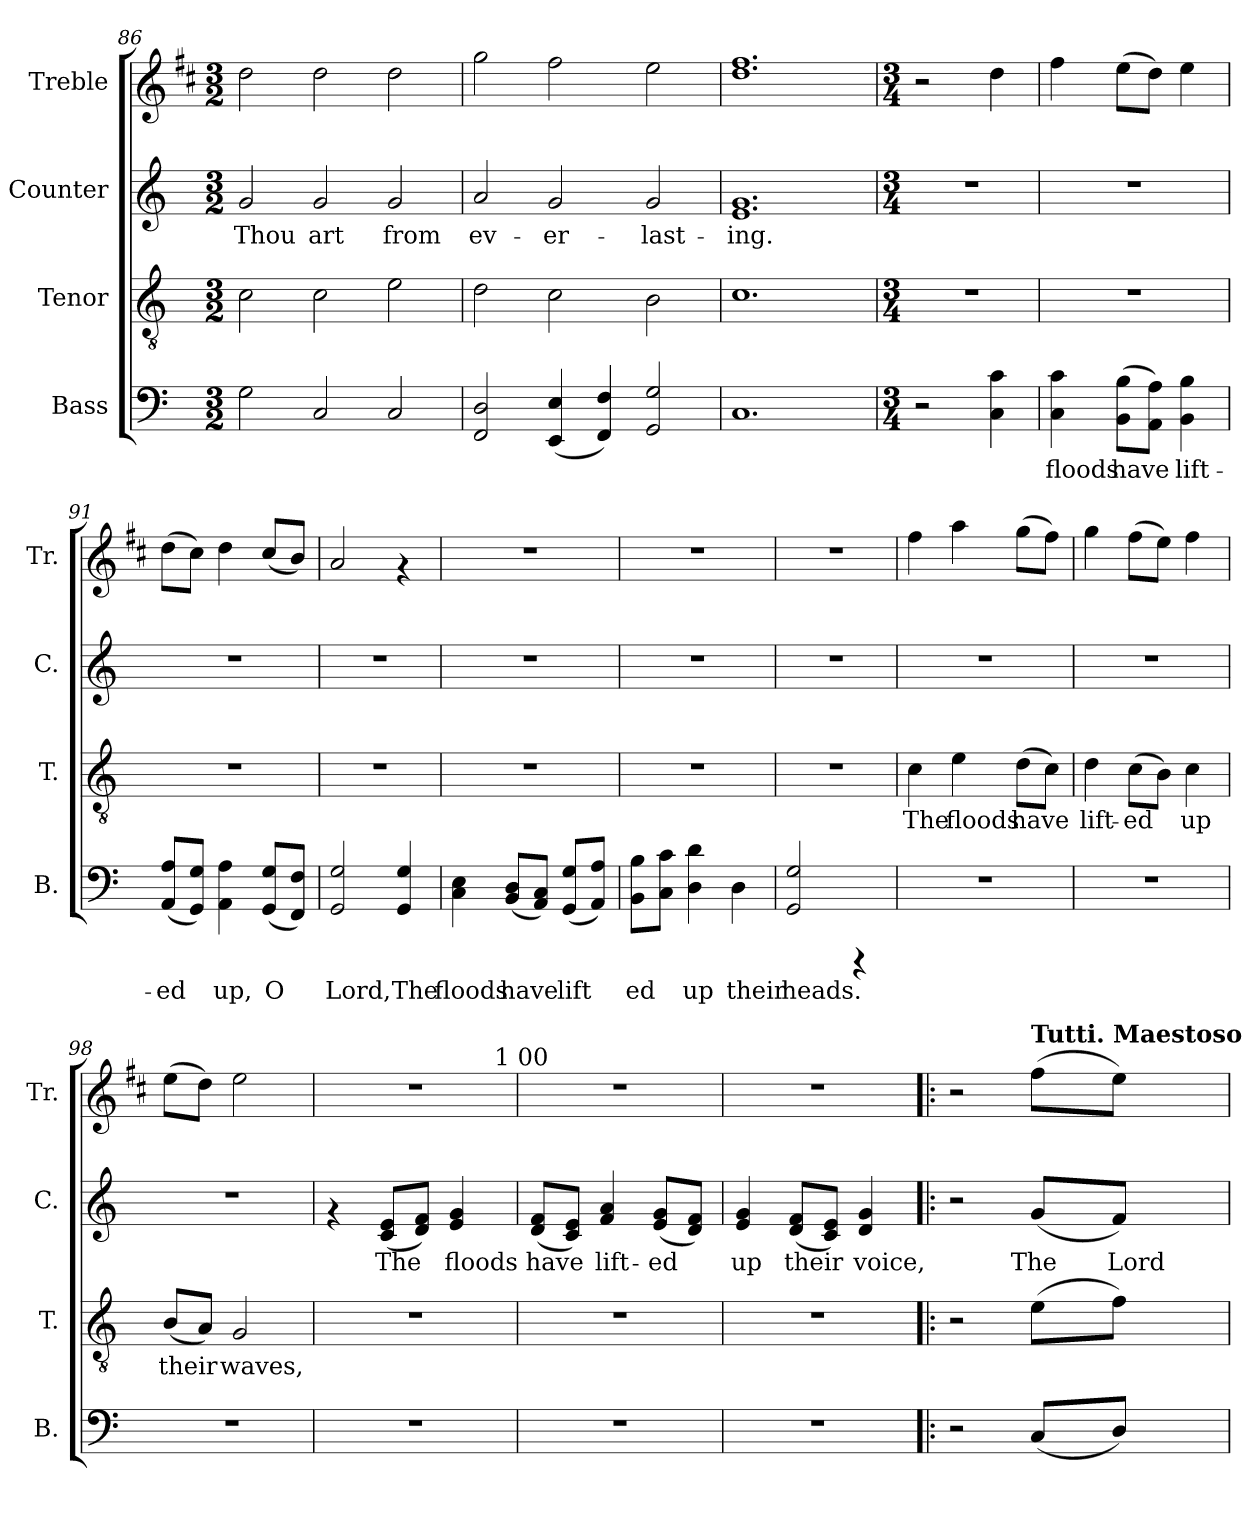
**kern	**text	**kern	**text	**kern	**text	**kern
*part4	*part4	*part3	*part3	*part2	*part2	*part1
*staff4	*staff4	*staff3	*staff3	*staff2	*staff2	*staff1
*I"Bass	*	*I"Tenor	*	*I"Counter	*	*I"Treble
*I'B.	*	*I'T.	*	*I'C.	*	*I'Tr.
*clefF4	*	*clefGv2	*	*clefG2	*	*clefG2
*	*	*	*	*	*	*ITrd1c2
*k[]	*	*k[]	*	*k[]	*	*k[]
*C:	*	*C:	*	*C:	*	*C:
*M3/2	*	*M3/2	*	*M3/2	*	*M3/2
=86	=86	=86	=86	=86	=86	=86
!	!LO:LY:b:cj	!	!LO:LY:b:cj	!	!LO:LY:b:cj	!
2G\	.	2c\	.	2g/	Thou	2cc\
!	!LO:LY:b:cj	!	!LO:LY:b:cj	!	!LO:LY:b:cj	!
2C/	.	2c\	.	2g/	art	2cc\
!	!LO:LY:b:cj	!	!LO:LY:b:cj	!	!LO:LY:b:cj	!
2C/	.	2e\	.	2g/	from	2cc\
=87	=87	=87	=87	=87	=87	=87
!	!LO:LY:b:cj	!	!LO:LY:b:cj	!	!LO:LY:b:cj	!
2D/ 2FF/	.	2d\	.	2a/	ev-	2ff\
!	!LO:LY:b:cj	!	!LO:LY:b:cj	!	!LO:LY:b:cj	!
(<4E/ 4EE/	.	2c\	.	2g/	-er-	2ee\
!	!LO:LY:b:cj	!	!	!	!	!
4F/ 4FF/)	.	.	.	.	.	.
!	!LO:LY:b:cj	!	!LO:LY:b:cj	!	!LO:LY:b:cj	!
2G/ 2GG/	.	2B\	.	2g/	-last-	2dd\
=88	=88	=88	=88	=88	=88	=88
!	!LO:LY:b:cj	!	!LO:LY:b:cj	!	!LO:LY:b:cj	!
1.C	.	1.c	.	1.g 1.e	-ing.	1.ee 1.cc
=89	=89	=89	=89	=89	=89	=89
*M3/4	*	*M3/4	*	*M3/4	*	*M3/4
2r	.	2.r	.	2.r	.	2r
!	!LO:LY:b:cj	!	!	!	!	!
4c\ 4C\	.	.	.	.	.	4cc\
!!LO:PB:g=z
=90	=90	=90	=90	=90	=90	=90
!	!LO:LY:b:cj	!	!	!	!	!
4c\ 4C\	floods	2.r	.	2.r	.	4ee\
!	!LO:LY:b:cj	!	!	!	!	!
(>8B\ 8BB\L	have	.	.	.	.	(>8dd\L
!	!LO:LY:b:cj	!	!	!	!	!
8A\ 8AA\J)	.	.	.	.	.	8cc\J)
!	!LO:LY:b:cj	!	!	!	!	!
4B\ 4BB\	lift-	.	.	.	.	4dd\
=91	=91	=91	=91	=91	=91	=91
!	!LO:LY:b:cj	!	!	!	!	!
(<8A/ 8AA/L	-ed	2.r	.	2.r	.	(>8cc\L
!	!LO:LY:b:cj	!	!	!	!	!
8G/ 8GG/J)	.	.	.	.	.	8b\J)
!	!LO:LY:b:cj	!	!	!	!	!
4A\ 4AA\	up,	.	.	.	.	4cc\
!	!LO:LY:b:cj	!	!	!	!	!
(<8G/ 8GG/L	O	.	.	.	.	(<8b/L
!	!LO:LY:b:cj	!	!	!	!	!
8F/ 8FF/J)	.	.	.	.	.	8a/J)
=92	=92	=92	=92	=92	=92	=92
!	!LO:LY:b:cj	!	!	!	!	!
2G/ 2GG/	Lord,	2.r	.	2.r	.	2g/
!	!LO:LY:b:cj	!	!	!	!	!
4G/ 4GG/	The	.	.	.	.	4rf
=93	=93	=93	=93	=93	=93	=93
!	!LO:LY:b:cj	!	!	!	!	!
4E\ 4C\	floods	2.r	.	2.r	.	2.r
!	!LO:LY:b:cj	!	!	!	!	!
(<8D/ 8BB/L	have	.	.	.	.	.
!	!LO:LY:b:cj	!	!	!	!	!
8C/ 8AA/J)	.	.	.	.	.	.
!	!LO:LY:b:cj	!	!	!	!	!
(<8G/ 8GG/L	lift-	.	.	.	.	.
!	!LO:LY:b:cj	!	!	!	!	!
8A/ 8AA/J)	--	.	.	.	.	.
=94	=94	=94	=94	=94	=94	=94
!	!LO:LY:b:cj	!	!	!	!	!
8B\ 8BB\L	-ed	2.r	.	2.r	.	2.r
!	!LO:LY:b:cj	!	!	!	!	!
8c\ 8C\J	.	.	.	.	.	.
!	!LO:LY:b:cj	!	!	!	!	!
4d\ 4D\	up	.	.	.	.	.
!	!LO:LY:b:cj	!	!	!	!	!
4D\	their	.	.	.	.	.
=95	=95	=95	=95	=95	=95	=95
!	!LO:LY:b:cj	!	!	!	!	!
2G/ 2GG/	heads.	2.r	.	2.r	.	2.r
4rCCC	.	.	.	.	.	.
!!LO:LB:g=z
=96	=96	=96	=96	=96	=96	=96
!	!	!	!LO:LY:b:cj	!	!	!
2.r	.	4c\	The	2.r	.	4ee\
!	!	!	!LO:LY:b:cj	!	!	!
.	.	4e\	floods	.	.	4gg\
!	!	!	!LO:LY:b:cj	!	!	!
.	.	(>8d\L	have	.	.	(>8ff\L
!	!	!	!LO:LY:b:cj	!	!	!
.	.	8c\J)	.	.	.	8ee\J)
=97	=97	=97	=97	=97	=97	=97
!	!	!	!LO:LY:b:cj	!	!	!
2.r	.	4d\	lift-	2.r	.	4ff\
!	!	!	!LO:LY:b:cj	!	!	!
.	.	(>8c\L	-ed	.	.	(>8ee\L
!	!	!	!LO:LY:b:cj	!	!	!
.	.	8B\J)	.	.	.	8dd\J)
!	!	!	!LO:LY:b:cj	!	!	!
.	.	4c\	up	.	.	4ee\
=98	=98	=98	=98	=98	=98	=98
!	!	!	!LO:LY:b:cj	!	!	!
2.r	.	(<8B/L	their	2.r	.	(>8dd\L
!	!	!	!LO:LY:b:cj	!	!	!
.	.	8A/J)	.	.	.	8cc\J)
!	!	!	!LO:LY:b:cj	!	!	!
.	.	2G/	waves,	.	.	2dd\
=99	=99	=99	=99	=99	=99	=99
*	*	*	*	*	*	*^
2.r	.	2.r	.	4rf	.	2.r	2ryy
!	!	!	!	!	!LO:LY:b:cj	!	!
.	.	.	.	(<8e/ 8c/L	The	.	.
!	!	!	!	!	!LO:LY:b:cj	!	!
.	.	.	.	8f/ 8d/J)	.	.	.
!	!	!	!	!	!LO:LY:b:cj	!	!
.	.	.	.	4g/ 4e/	floods	.	8.ryy
!	!	!	!	!	!	!	!LO:TX:a:t=1 00
.	.	.	.	.	.	.	16ryy
=100	=100	=100	=100	=100	=100	=100	=100
!	!	!	!	!	!LO:LY:b:cj	!	!
*	*	*	*	*	*	*v	*v
2.r	.	2.r	.	(<8f/ 8d/L	have	2.r
!	!	!	!	!	!LO:LY:b:cj	!
.	.	.	.	8e/ 8c/J)	.	.
!	!	!	!	!	!LO:LY:b:cj	!
.	.	.	.	4a/ 4f/	lift-	.
!	!	!	!	!	!LO:LY:b:cj	!
.	.	.	.	(<8g/ 8e/L	-ed	.
!	!	!	!	!	!LO:LY:b:cj	!
.	.	.	.	8f/ 8d/J)	.	.
=101	=101	=101	=101	=101	=101	=101
!	!	!	!	!	!LO:LY:b:cj	!
2.r	.	2.r	.	4g/ 4e/	up	2.r
!	!	!	!	!	!LO:LY:b:cj	!
.	.	.	.	(<8f/ 8d/L	their	.
!	!	!	!	!	!LO:LY:b:cj	!
.	.	.	.	8e/ 8c/J)	.	.
!	!	!	!	!	!LO:LY:b:cj	!
.	.	.	.	4g/ 4d/	voice,	.
!!LO:LB:g=z
=102!|:	=102!|:	=102!|:	=102!|:	=102!|:	=102!|:	=102!|:
2r	.	2r	.	2r	.	2r
!	!	!	!	!	!	!LO:TX:a:B:t=Tutti. Maestoso
!	!LO:LY:b:cj	!	!LO:LY:b:cj	!	!LO:LY:b:cj	!
(<8C/L	.	(>8e\L	.	(<8g/L	The	(>8ee\L
!	!LO:LY:b:cj	!	!LO:LY:b:cj	!	!LO:LY:b:cj	!
8D/J)	.	8f\J)	.	8f/J)	Lord	8dd\J)
=	=	=	=	=	=	=
*-	*-	*-	*-	*-	*-	*-
